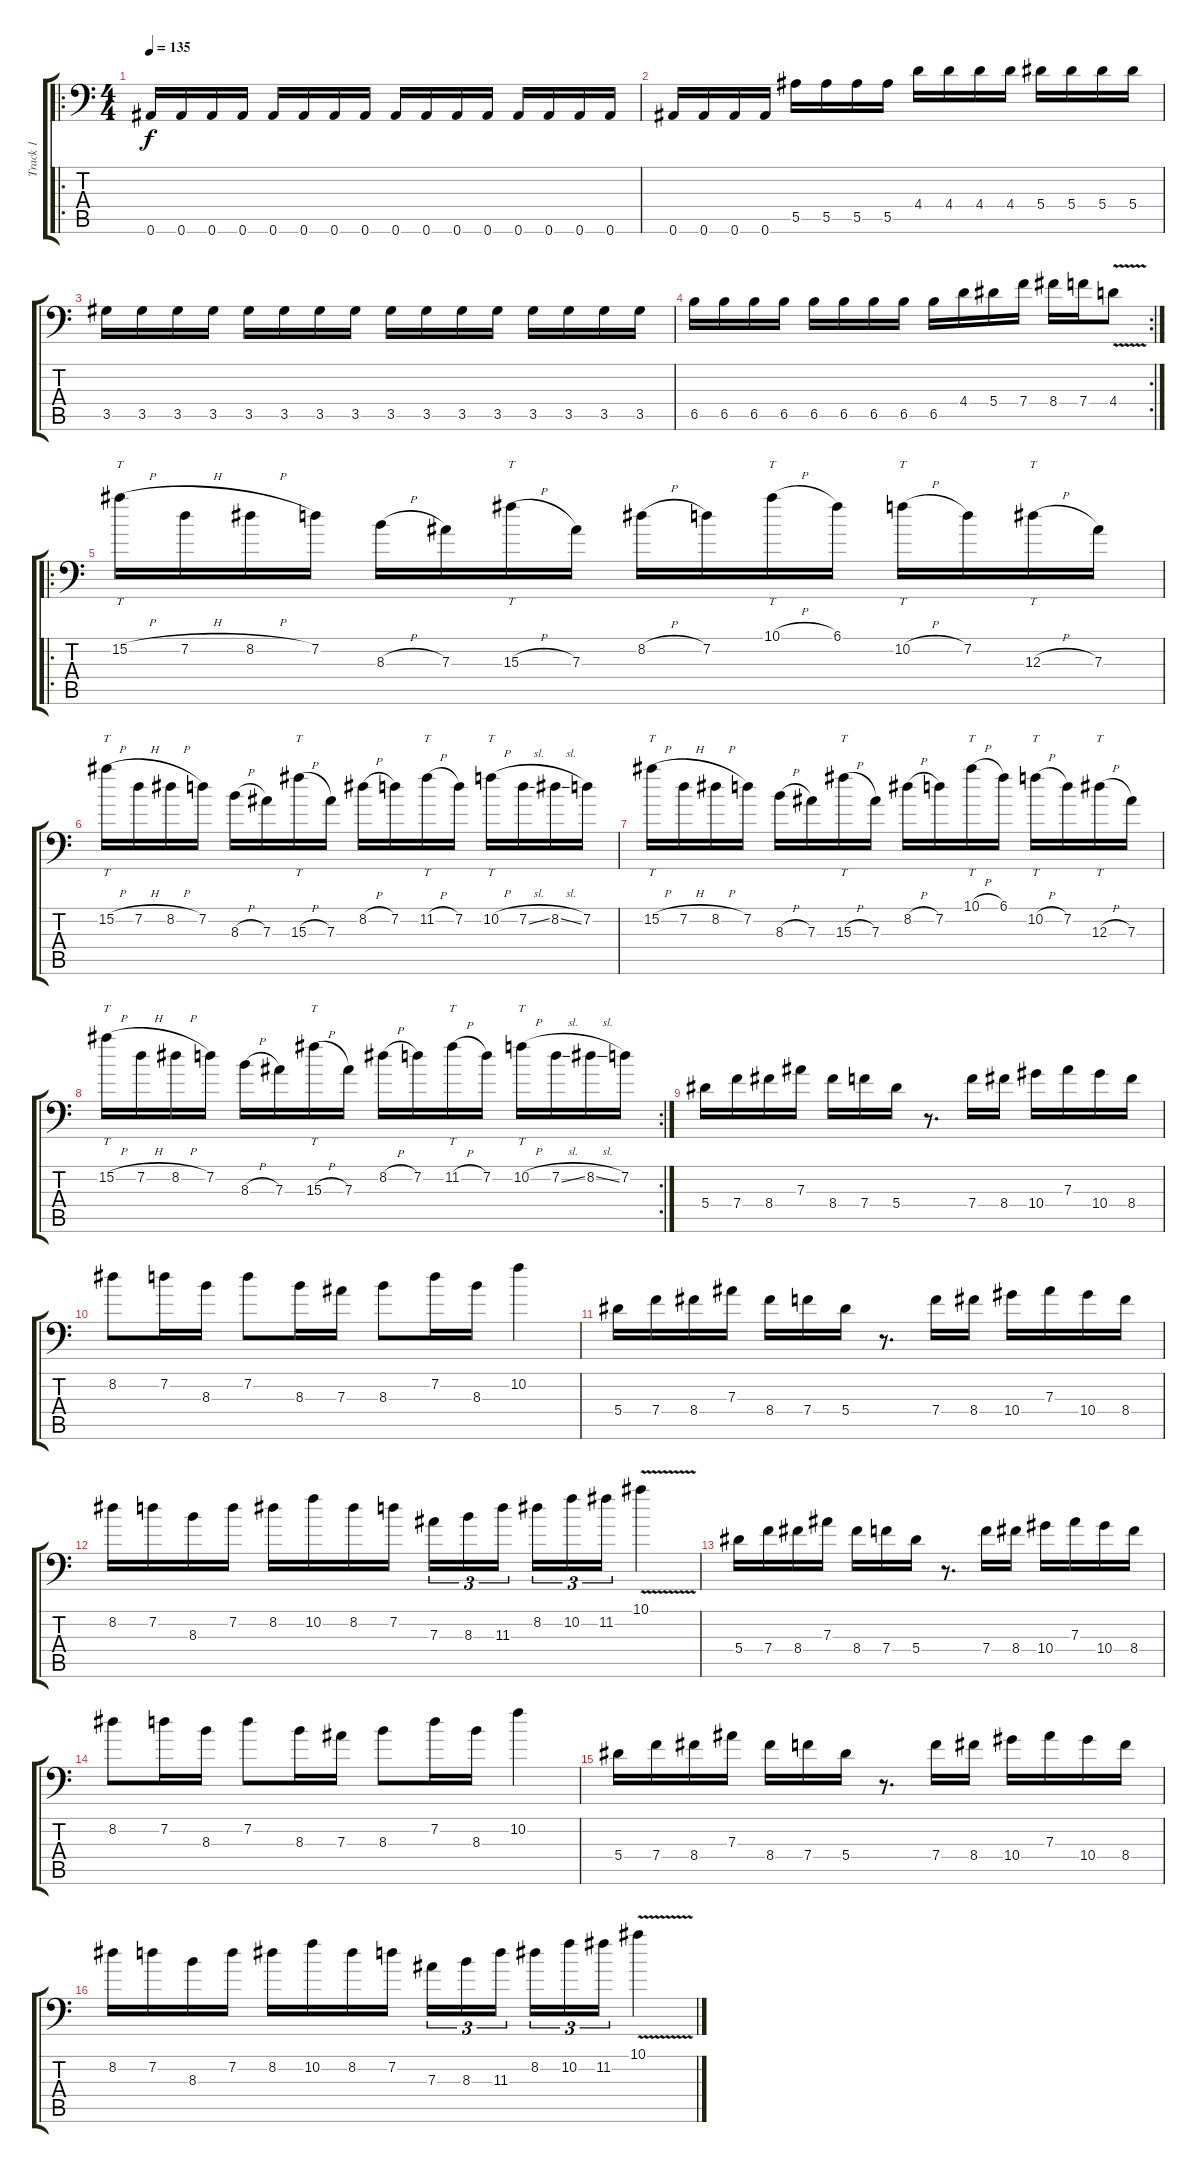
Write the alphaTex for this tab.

\track ("Track 1" "Track 1") {instrument distortionguitar}
\staff {score tabs}
\tuning (C4 G3 Eb3 Bb2 F2 Bb1) {hide}
\ro
\ts (4 4)
\tempo 135
\clef f4
\ks c
0.6.16{dy f} 0.6.16 0.6.16 0.6.16 0.6.16 0.6.16 0.6.16 0.6.16 0.6.16 0.6.16 0.6.16 0.6.16 0.6.16 0.6.16 0.6.16 0.6.16 |
0.6.16 0.6.16 0.6.16 0.6.16 5.5.16 5.5.16 5.5.16 5.5.16 4.4.16 4.4.16 4.4.16 4.4.16 5.4.16 5.4.16 5.4.16 5.4.16 |
3.5.16 3.5.16 3.5.16 3.5.16 3.5.16 3.5.16 3.5.16 3.5.16 3.5.16 3.5.16 3.5.16 3.5.16 3.5.16 3.5.16 3.5.16 3.5.16 |
\rc 2
6.5.16 6.5.16 6.5.16 6.5.16 6.5.16 6.5.16 6.5.16 6.5.16 6.5.16 4.4.16 5.4.16 7.4.16 8.4.16 7.4.16 4.4{v}.8 |
\ro
15.2{h}.16{tt} 7.2{h}.16 8.2{h}.16 7.2.16 8.3{h}.16 7.3.16 15.3{h}.16{tt} 7.3.16 8.2{h}.16 7.2.16 10.1{h}.16{tt} 6.1.16 10.2{h}.16{tt} 7.2.16 12.3{h}.16{tt} 7.3.16 |
15.2{h}.16{tt} 7.2{h}.16 8.2{h}.16 7.2.16 8.3{h}.16 7.3.16 15.3{h}.16{tt} 7.3.16 8.2{h}.16 7.2.16 11.2{h}.16{tt} 7.2.16 10.2{h}.16{tt} 7.2{sl}.16 8.2{sl}.16 7.2.16 |
15.2{h}.16{tt} 7.2{h}.16 8.2{h}.16 7.2.16 8.3{h}.16 7.3.16 15.3{h}.16{tt} 7.3.16 8.2{h}.16 7.2.16 10.1{h}.16{tt} 6.1.16 10.2{h}.16{tt} 7.2.16 12.3{h}.16{tt} 7.3.16 |
\rc 2
15.2{h}.16{tt} 7.2{h}.16 8.2{h}.16 7.2.16 8.3{h}.16 7.3.16 15.3{h}.16{tt} 7.3.16 8.2{h}.16 7.2.16 11.2{h}.16{tt} 7.2.16 10.2{h}.16{tt} 7.2{sl}.16 8.2{sl}.16 7.2.16 |
5.4.16 7.4.16 8.4.16 7.3.16 8.4.16 7.4.16 5.4.16 r.8{d} 7.4.16 8.4.16 10.4.16 7.3.16 10.4.16 8.4.16 |
8.2.8 7.2.16 8.3.16 7.2.8 8.3.16 7.3.16 8.3.8 7.2.16 8.3.16 10.2.4 |
5.4.16 7.4.16 8.4.16 7.3.16 8.4.16 7.4.16 5.4.16 r.8{d} 7.4.16 8.4.16 10.4.16 7.3.16 10.4.16 8.4.16 |
8.2.16 7.2.16 8.3.16 7.2.16 8.2.16 10.2.16 8.2.16 7.2.16 7.3.16{tu (3 2)} 8.3.16{tu (3 2)} 11.3.16{tu (3 2) beam splitsecondary} 8.2.16{tu (3 2)} 10.2.16{tu (3 2)} 11.2.16{tu (3 2)} 10.1{v}.4 |
5.4.16 7.4.16 8.4.16 7.3.16 8.4.16 7.4.16 5.4.16 r.8{d} 7.4.16 8.4.16 10.4.16 7.3.16 10.4.16 8.4.16 |
8.2.8 7.2.16 8.3.16 7.2.8 8.3.16 7.3.16 8.3.8 7.2.16 8.3.16 10.2.4 |
5.4.16 7.4.16 8.4.16 7.3.16 8.4.16 7.4.16 5.4.16 r.8{d} 7.4.16 8.4.16 10.4.16 7.3.16 10.4.16 8.4.16 |
8.2.16 7.2.16 8.3.16 7.2.16 8.2.16 10.2.16 8.2.16 7.2.16 7.3.16{tu (3 2)} 8.3.16{tu (3 2)} 11.3.16{tu (3 2) beam splitsecondary} 8.2.16{tu (3 2)} 10.2.16{tu (3 2)} 11.2.16{tu (3 2)} 10.1{v}.4
